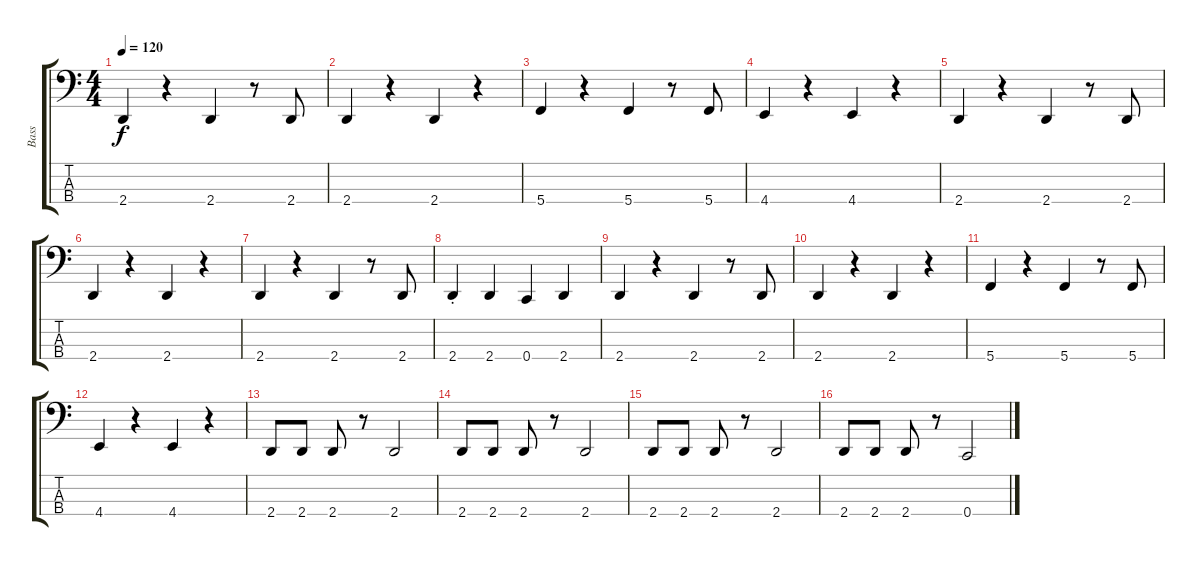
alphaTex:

\track ("Bass" "Bass") {instrument electricbasspick}
\staff {score tabs}
\tuning (Eb2 Bb1 F1 C1) {hide}
\ts (4 4)
\tempo 120
\clef f4
\ks c
2.4.4{dy f} r.4 2.4.4 r.8 2.4.8 |
2.4.4 r.4 2.4.4 r.4 |
5.4.4 r.4 5.4.4 r.8 5.4.8 |
4.4.4 r.4 4.4.4 r.4 |
2.4.4 r.4 2.4.4 r.8 2.4.8 |
2.4.4 r.4 2.4.4 r.4 |
2.4.4 r.4 2.4.4 r.8 2.4.8 |
2.4{st}.4 2.4.4 0.4.4 2.4.4 |
2.4.4 r.4 2.4.4 r.8 2.4.8 |
2.4.4 r.4 2.4.4 r.4 |
5.4.4 r.4 5.4.4 r.8 5.4.8 |
4.4.4 r.4 4.4.4 r.4 |
2.4.8 2.4.8 2.4.8 r.8 2.4.2 |
2.4.8 2.4.8 2.4.8 r.8 2.4.2 |
2.4.8 2.4.8 2.4.8 r.8 2.4.2 |
2.4.8 2.4.8 2.4.8 r.8 0.4.2
